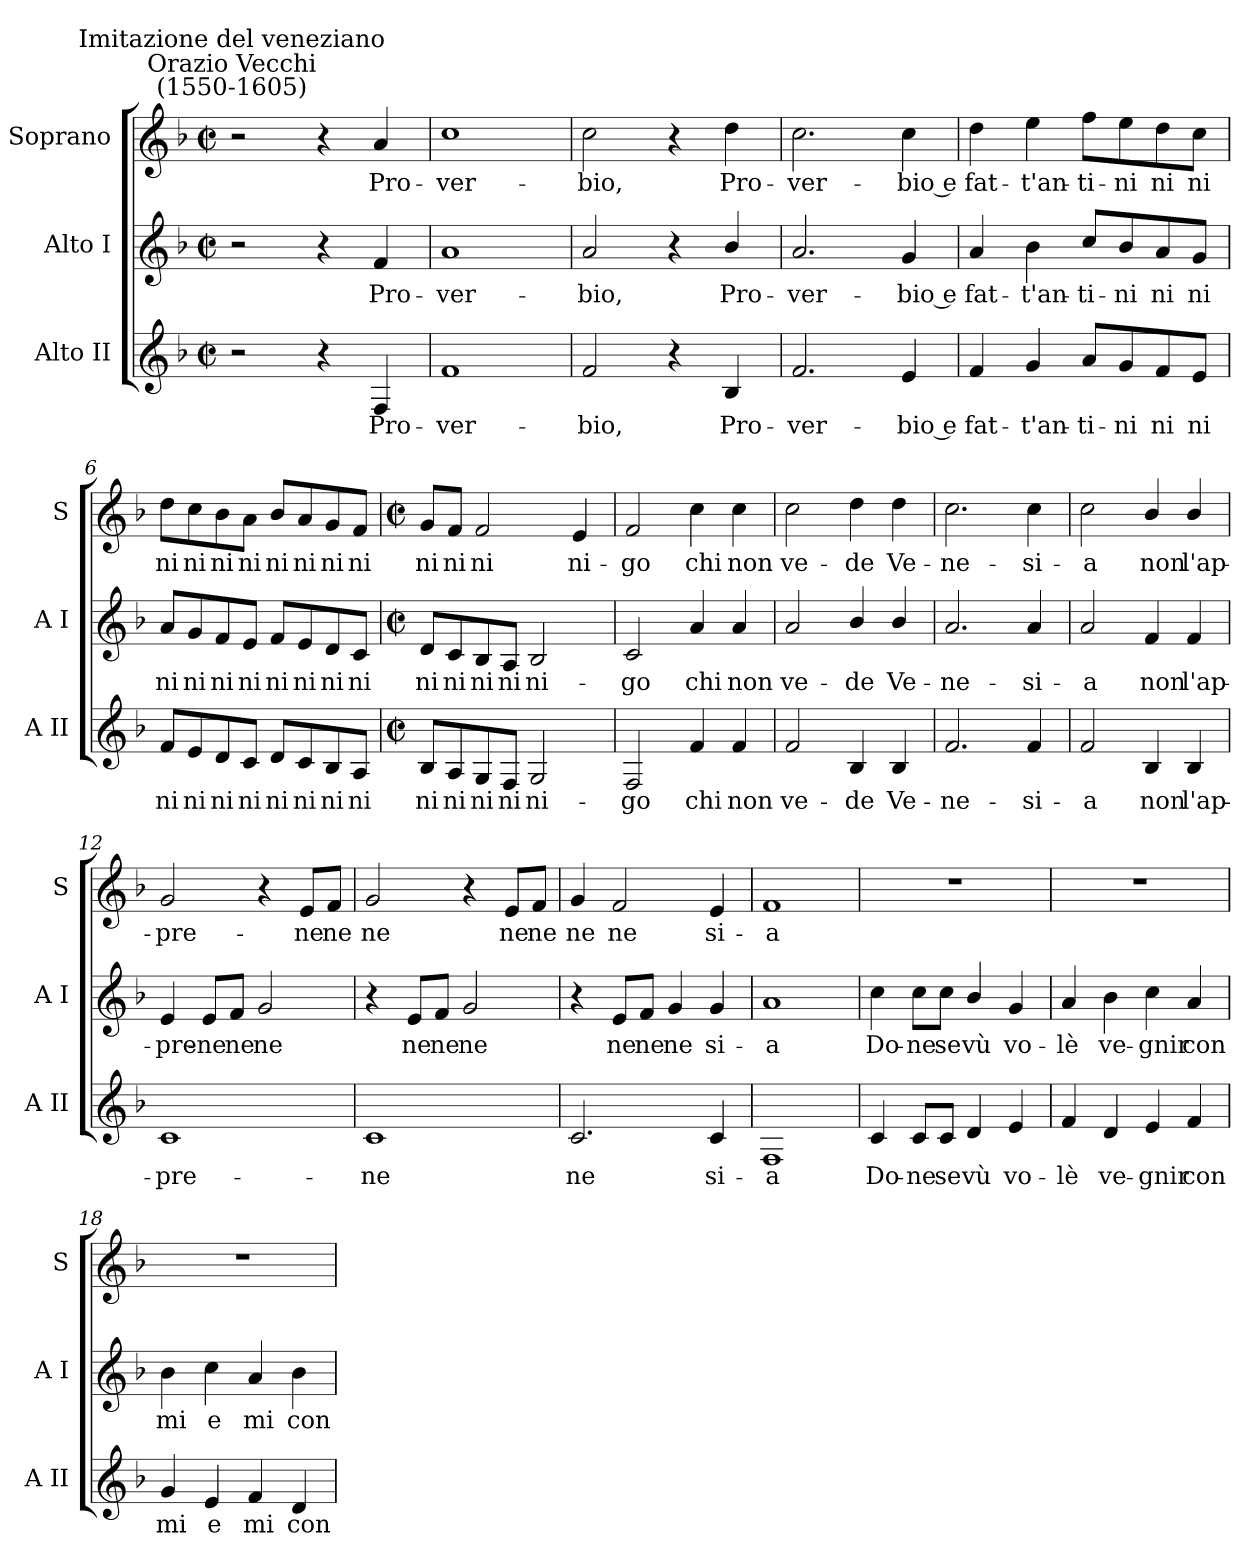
**kern	**text	**kern	**text	**kern	**text
*part3	*part3	*part2	*part2	*part1	*part1
*staff3	*staff3	*staff2	*staff2	*staff1	*staff1
*I"Alto II	*	*I"Alto I	*	*I"Soprano	*
*I'A II	*	*I'A I	*	*I'S	*
*clefG2	*	*clefG2	*	*clefG2	*
*k[b-]	*	*k[b-]	*	*k[b-]	*
*F:	*	*F:	*	*F:	*
*M2/2	*	*M2/2	*	*M2/2	*
*met(c|)	*	*met(c|)	*	*met(c|)	*
=1	=1	=1	=1	=1	=1
!	!	!	!	!LO:TX:a:cj:t=Orazio Vecchi\n(1550-1605)	!
!	!	!	!	!LO:TX:a:cj:t=Imitazione del veneziano	!
2r	.	2r	.	2r	.
4r	.	4r	.	4r	.
!	!LO:LY:b	!	!LO:LY:b	!	!LO:LY:b
4F	Pro-	4f	Pro-	4a	Pro-
=2	=2	=2	=2	=2	=2
!	!LO:LY:b	!	!LO:LY:b	!	!LO:LY:b
1f	-ver-	1a	-ver-	1cc	-ver-
=3	=3	=3	=3	=3	=3
!	!LO:LY:b	!	!LO:LY:b	!	!LO:LY:b
2f	-bio,	2a	-bio,	2cc	-bio,
4r	.	4r	.	4r	.
!	!LO:LY:b	!	!LO:LY:b	!	!LO:LY:b
4B-	Pro-	4b-/	Pro-	4dd	Pro-
=4	=4	=4	=4	=4	=4
!	!LO:LY:b	!	!LO:LY:b	!	!LO:LY:b
2.f	-ver-	2.a	-ver-	2.cc	-ver-
!	!LO:LY:b	!	!LO:LY:b	!	!LO:LY:b
4e	-bio e	4g	-bio e	4cc	-bio e
=5	=5	=5	=5	=5	=5
!	!LO:LY:b	!	!LO:LY:b	!	!LO:LY:b
4f	fat-	4a	fat-	4dd	fat-
!	!LO:LY:b	!	!LO:LY:b	!	!LO:LY:b
4g	-t'an-	4b-	-t'an-	4ee	-t'an-
!	!LO:LY:b	!	!LO:LY:b	!	!LO:LY:b
8a/L	-ti-	8cc/L	-ti-	8ff\L	-ti-
!	!LO:LY:b	!	!LO:LY:b	!	!LO:LY:b
8g/	-ni	8b-/	-ni	8ee\	-ni
!	!LO:LY:b	!	!LO:LY:b	!	!LO:LY:b
8f/	ni	8a/	ni	8dd\	ni
!	!LO:LY:b	!	!LO:LY:b	!	!LO:LY:b
8e/J	ni	8g/J	ni	8cc\J	ni
=6	=6	=6	=6	=6	=6
!	!LO:LY:b	!	!LO:LY:b	!	!LO:LY:b
8f/L	ni	8a/L	ni	8dd\L	ni
!	!LO:LY:b	!	!LO:LY:b	!	!LO:LY:b
8e/	ni	8g/	ni	8cc\	ni
!	!LO:LY:b	!	!LO:LY:b	!	!LO:LY:b
8d/	ni	8f/	ni	8b-\	ni
!	!LO:LY:b	!	!LO:LY:b	!	!LO:LY:b
8c/J	ni	8e/J	ni	8a\J	ni
!	!LO:LY:b	!	!LO:LY:b	!	!LO:LY:b
8d/L	ni	8f/L	ni	8b-/L	ni
!	!LO:LY:b	!	!LO:LY:b	!	!LO:LY:b
8c/	ni	8e/	ni	8a/	ni
!	!LO:LY:b	!	!LO:LY:b	!	!LO:LY:b
8B-/	ni	8d/	ni	8g/	ni
!	!LO:LY:b	!	!LO:LY:b	!	!LO:LY:b
8A/J	ni	8c/J	ni	8f/J	ni
!!LO:LB:g=z
=7	=7	=7	=7	=7	=7
*M2/2	*	*M2/2	*	*M2/2	*
*met(c|)	*	*met(c|)	*	*met(c|)	*
!	!LO:LY:b	!	!LO:LY:b	!	!LO:LY:b
8B-/L	ni	8d/L	ni	8g/L	ni
!	!LO:LY:b	!	!LO:LY:b	!	!LO:LY:b
8A/	ni	8c/	ni	8f/J	ni
!	!LO:LY:b	!	!LO:LY:b	!	!LO:LY:b
8G/	ni	8B-/	ni	2f	ni
!	!LO:LY:b	!	!LO:LY:b	!	!
8F/J	ni	8A/J	ni	.	.
!	!LO:LY:b	!	!LO:LY:b	!	!
2G	ni-	2B-	ni-	.	.
!	!	!	!	!	!LO:LY:b
.	.	.	.	4e	ni-
=8	=8	=8	=8	=8	=8
!	!LO:LY:b	!	!LO:LY:b	!	!LO:LY:b
2F	-go	2c	-go	2f	-go
!	!LO:LY:b	!	!LO:LY:b	!	!LO:LY:b
4f	chi	4a	chi	4cc	chi
!	!LO:LY:b	!	!LO:LY:b	!	!LO:LY:b
4f	non	4a	non	4cc	non
=9	=9	=9	=9	=9	=9
!	!LO:LY:b	!	!LO:LY:b	!	!LO:LY:b
2f	ve-	2a	ve-	2cc	ve-
!	!LO:LY:b	!	!LO:LY:b	!	!LO:LY:b
4B-	-de	4b-/	-de	4dd	-de
!	!LO:LY:b	!	!LO:LY:b	!	!LO:LY:b
4B-	Ve-	4b-/	Ve-	4dd	Ve-
=10	=10	=10	=10	=10	=10
!	!LO:LY:b	!	!LO:LY:b	!	!LO:LY:b
2.f	-ne-	2.a	-ne-	2.cc	-ne-
!	!LO:LY:b	!	!LO:LY:b	!	!LO:LY:b
4f	-si-	4a	-si-	4cc	-si-
=11	=11	=11	=11	=11	=11
!	!LO:LY:b	!	!LO:LY:b	!	!LO:LY:b
2f	-a	2a	-a	2cc	-a
!	!LO:LY:b	!	!LO:LY:b	!	!LO:LY:b
4B-	non	4f	non	4b-/	non
!	!LO:LY:b	!	!LO:LY:b	!	!LO:LY:b
4B-	l'ap-	4f	l'ap-	4b-/	l'ap-
=12	=12	=12	=12	=12	=12
!	!LO:LY:b	!	!LO:LY:b	!	!LO:LY:b
1c	-pre-	4e	-pre-	2g	-pre-
!	!	!	!LO:LY:b	!	!
.	.	8e/L	-ne	.	.
!	!	!	!LO:LY:b	!	!
.	.	8f/J	ne	.	.
!	!	!	!LO:LY:b	!	!
.	.	2g	ne	4r	.
!	!	!	!	!	!LO:LY:b
.	.	.	.	8e/L	-ne
!	!	!	!	!	!LO:LY:b
.	.	.	.	8f/J	ne
!!LO:LB:g=z
=13	=13	=13	=13	=13	=13
!	!LO:LY:b	!	!	!	!LO:LY:b
1c	-ne	4r	.	2g	ne
!	!	!	!LO:LY:b	!	!
.	.	8e/L	ne	.	.
!	!	!	!LO:LY:b	!	!
.	.	8f/J	ne	.	.
!	!	!	!LO:LY:b	!	!
.	.	2g	ne	4r	.
!	!	!	!	!	!LO:LY:b
.	.	.	.	8e/L	ne
!	!	!	!	!	!LO:LY:b
.	.	.	.	8f/J	ne
=14	=14	=14	=14	=14	=14
!	!LO:LY:b	!	!	!	!LO:LY:b
2.c	ne	4r	.	4g	ne
!	!	!	!LO:LY:b	!	!LO:LY:b
.	.	8e/L	ne	2f	ne
!	!	!	!LO:LY:b	!	!
.	.	8f/J	ne	.	.
!	!	!	!LO:LY:b	!	!
.	.	4g	ne	.	.
!	!LO:LY:b	!	!LO:LY:b	!	!LO:LY:b
4c	si-	4g	si-	4e	si-
=15	=15	=15	=15	=15	=15
!	!LO:LY:b	!	!LO:LY:b	!	!LO:LY:b
1F	-a	1a	-a	1f	-a
=16	=16	=16	=16	=16	=16
!	!LO:LY:b	!	!LO:LY:b	!	!
4c	Do-	4cc	Do-	1r	.
!	!LO:LY:b	!	!LO:LY:b	!	!
8c/L	-ne	8cc\L	-ne	.	.
!	!LO:LY:b	!	!LO:LY:b	!	!
8c/J	se	8cc\J	se	.	.
!	!LO:LY:b	!	!LO:LY:b	!	!
4d	vù	4b-/	vù	.	.
!	!LO:LY:b	!	!LO:LY:b	!	!
4e	vo-	4g	vo-	.	.
=17	=17	=17	=17	=17	=17
!	!LO:LY:b	!	!LO:LY:b	!	!
4f	-lè	4a	-lè	1r	.
!	!LO:LY:b	!	!LO:LY:b	!	!
4d	ve-	4b-	ve-	.	.
!	!LO:LY:b	!	!LO:LY:b	!	!
4e	-gnir	4cc	-gnir	.	.
!	!LO:LY:b	!	!LO:LY:b	!	!
4f	con	4a	con	.	.
=18	=18	=18	=18	=18	=18
!	!LO:LY:b	!	!LO:LY:b	!	!
4g	mi	4b-	mi	1r	.
!	!LO:LY:b	!	!LO:LY:b	!	!
4e	e	4cc	e	.	.
!	!LO:LY:b	!	!LO:LY:b	!	!
4f	mi	4a	mi	.	.
!	!LO:LY:b	!	!LO:LY:b	!	!
4d	con	4b-	con	.	.
=	=	=	=	=	=
*-	*-	*-	*-	*-	*-
